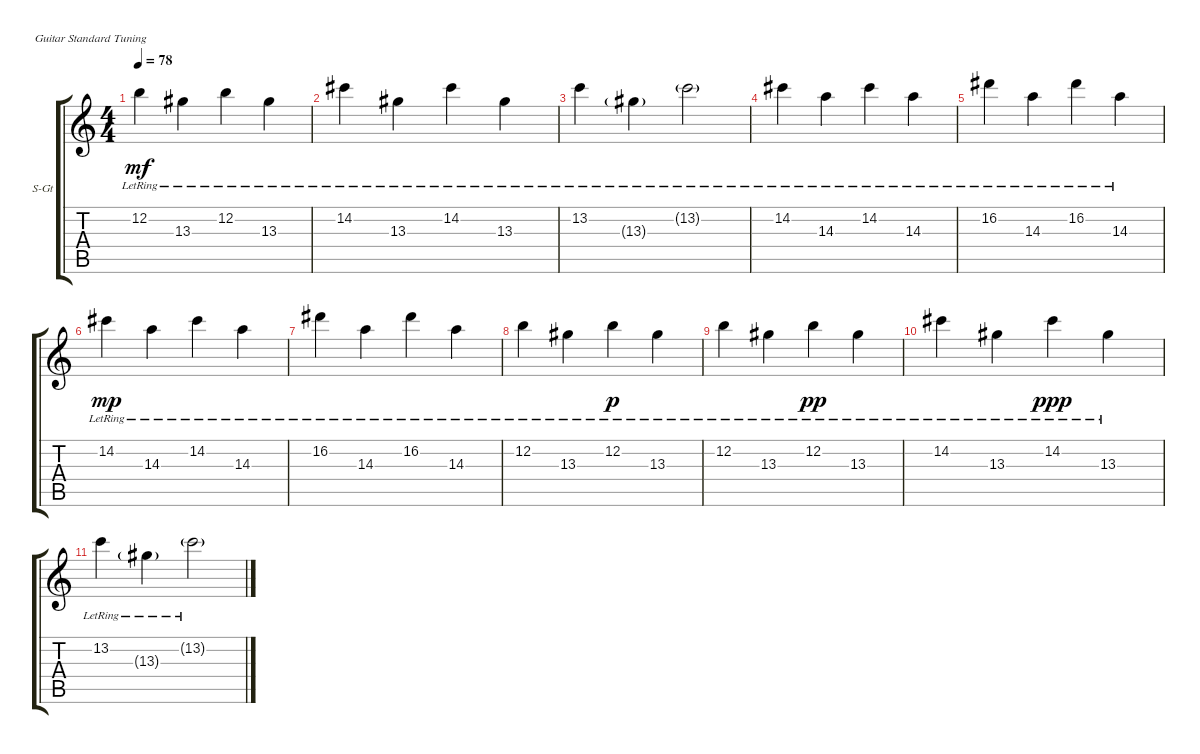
\defaultSystemsLayout 4
\bracketExtendMode groupsimilarinstruments
\firstSystemTrackNameOrientation horizontal
\otherSystemsTrackNameOrientation horizontal
\track ("Steel Guitar" "S-Gt") {instrument acousticguitarsteel}
\staff {score tabs}
\tuning (E4 B3 G3 D3 A2 E2)
\ts (4 4)
\tempo 78
\clef g2
\ks c
12.2{lr}.4{dy mf} 13.3{lr}.4 12.2{lr}.4 13.3{lr}.4 |
14.2{lr}.4 13.3{lr}.4 14.2{lr}.4 13.3{lr}.4 |
13.2{lr}.4 13.3{g lr}.4 13.2{g lr}.2 |
14.2{lr}.4 14.3{lr}.4 14.2{lr}.4 14.3{lr}.4 |
16.2{lr}.4 14.3{lr}.4 16.2{lr}.4 14.3{lr}.4 |
14.2{lr}.4{dy mp} 14.3{lr}.4 14.2{lr}.4 14.3{lr}.4 |
16.2{lr}.4 14.3{lr}.4 16.2{lr}.4 14.3{lr}.4 |
12.2{lr}.4 13.3{lr}.4 12.2{lr}.4{dy p} 13.3{lr}.4 |
12.2{lr}.4 13.3{lr}.4 12.2{lr}.4{dy pp} 13.3{lr}.4 |
14.2{lr}.4 13.3{lr}.4 14.2{lr}.4{dy ppp} 13.3{lr}.4 |
13.2{lr}.4 13.3{g lr}.4 13.2{g lr}.2
